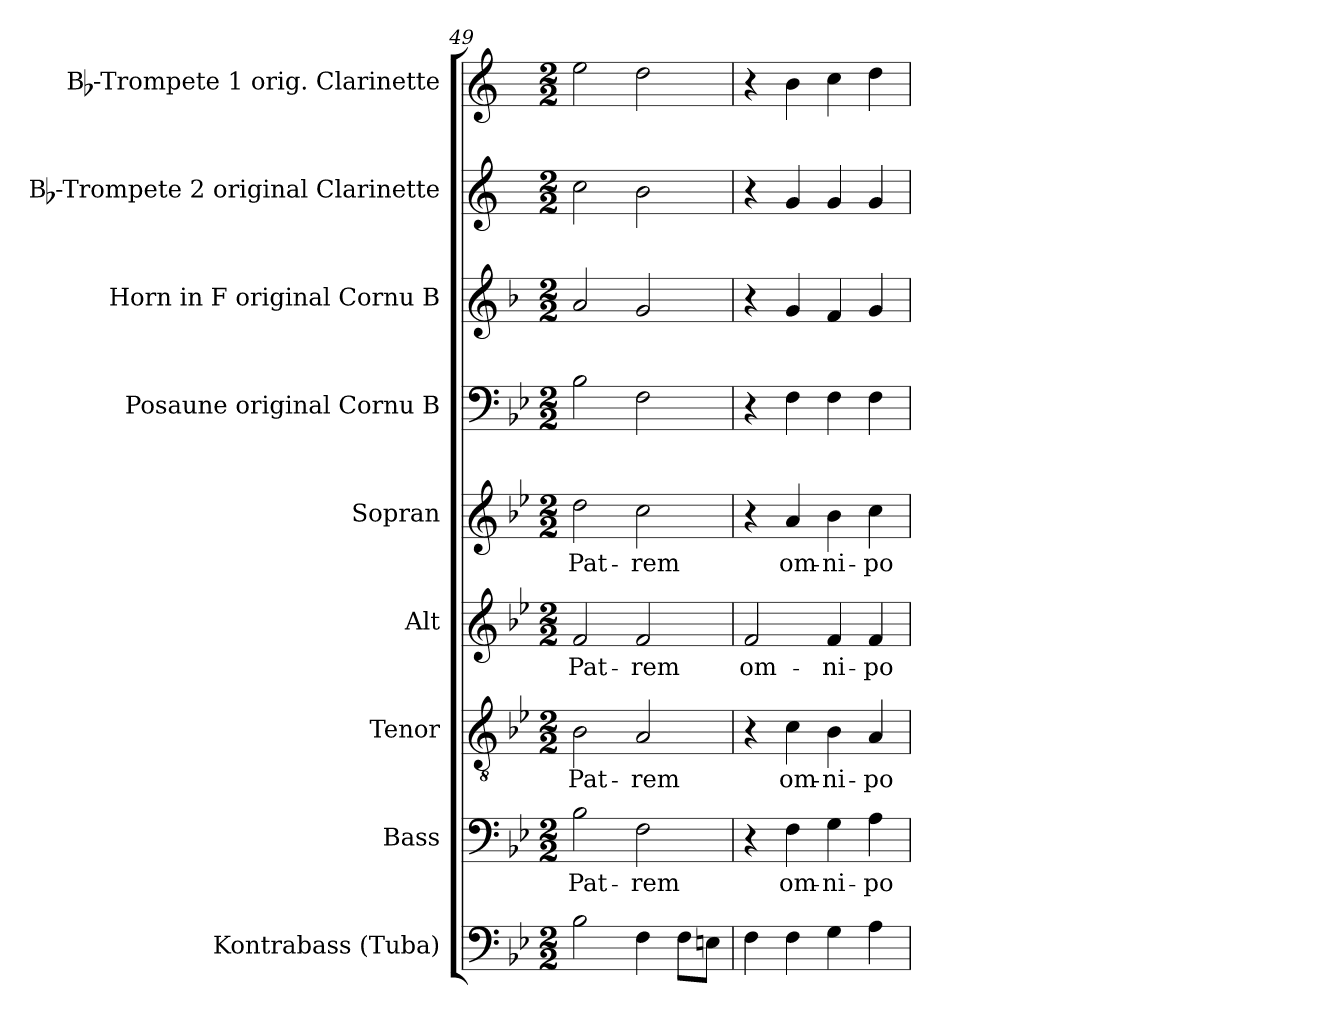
**kern	**kern	**text	**kern	**text	**kern	**text	**kern	**text	**kern	**kern	**kern	**kern
*part9	*part8	*part8	*part7	*part7	*part6	*part6	*part5	*part5	*part4	*part3	*part2	*part1
*staff9	*staff8	*staff8	*staff7	*staff7	*staff6	*staff6	*staff5	*staff5	*staff4	*staff3	*staff2	*staff1
*I"Kontrabass (Tuba)	*I"Bass	*	*I"Tenor	*	*I"Alt	*	*I"Sopran	*	*I"Posaune original Cornu B	*I"Horn in F original Cornu B	*I"Bb-Trompete 2 original Clarinette	*I"Bb-Trompete 1 orig. Clarinette
*I'Kb.	*I'B.	*	*I'T.	*	*I'A.	*	*I'S.	*	*I'Pos.	*I'Hrn.	*I'Bb Trp. 2	*I'Bb Trp. 1
*clefF4	*clefF4	*	*clefGv2	*	*clefG2	*	*clefG2	*	*clefF4	*clefG2	*clefG2	*clefG2
*ITrd7c12	*	*	*	*	*	*	*	*	*	*ITrd4c7	*ITrd1c2	*ITrd1c2
*k[b-e-]	*k[b-e-]	*	*k[b-e-]	*	*k[b-e-]	*	*k[b-e-]	*	*k[b-e-]	*k[b-e-]	*k[b-e-]	*k[b-e-]
*B-:	*B-:	*	*B-:	*	*B-:	*	*B-:	*	*B-:	*B-:	*B-:	*B-:
*M2/2	*M2/2	*	*M2/2	*	*M2/2	*	*M2/2	*	*M2/2	*M2/2	*M2/2	*M2/2
=49	=49	=49	=49	=49	=49	=49	=49	=49	=49	=49	=49	=49
!	!	!LO:LY:b	!	!LO:LY:b	!	!LO:LY:b	!	!LO:LY:b	!	!	!	!
2BB-\	2B-\	Pat-	2B-\	Pat-	2f/	Pat-	2dd\	Pat-	2B-\	2d/	2b-\	2dd\
!	!	!LO:LY:b	!	!LO:LY:b	!	!LO:LY:b	!	!LO:LY:b	!	!	!	!
4FF\	2F\	-rem	2A/	-rem	2f/	-rem	2cc\	-rem	2F\	2c/	2a\	2cc\
8FF\L	.	.	.	.	.	.	.	.	.	.	.	.
8EEn\J	.	.	.	.	.	.	.	.	.	.	.	.
!!LO:PB:g=z
=50	=50	=50	=50	=50	=50	=50	=50	=50	=50	=50	=50	=50
!	!	!	!	!	!	!LO:LY:b	!	!	!	!	!	!
4FF\	4r	.	4r	.	2f/	om-	4r	.	4r	4r	4r	4r
!	!	!LO:LY:b	!	!LO:LY:b	!	!	!	!LO:LY:b	!	!	!	!
4FF\	4F\	om-	4c\	om-	.	.	4a/	om-	4F\	4c/	4f/	4a\
!	!	!LO:LY:b	!	!LO:LY:b	!	!LO:LY:b	!	!LO:LY:b	!	!	!	!
4GG\	4G\	-ni-	4B-\	-ni-	4f/	-ni-	4b-\	-ni-	4F\	4B-/	4f/	4b-\
!	!	!LO:LY:b	!	!LO:LY:b	!	!LO:LY:b	!	!LO:LY:b	!	!	!	!
4AA\	4A\	-po-	4A/	-po-	4f/	-po-	4cc\	-po-	4F\	4c/	4f/	4cc\
=	=	=	=	=	=	=	=	=	=	=	=	=
*-	*-	*-	*-	*-	*-	*-	*-	*-	*-	*-	*-	*-
